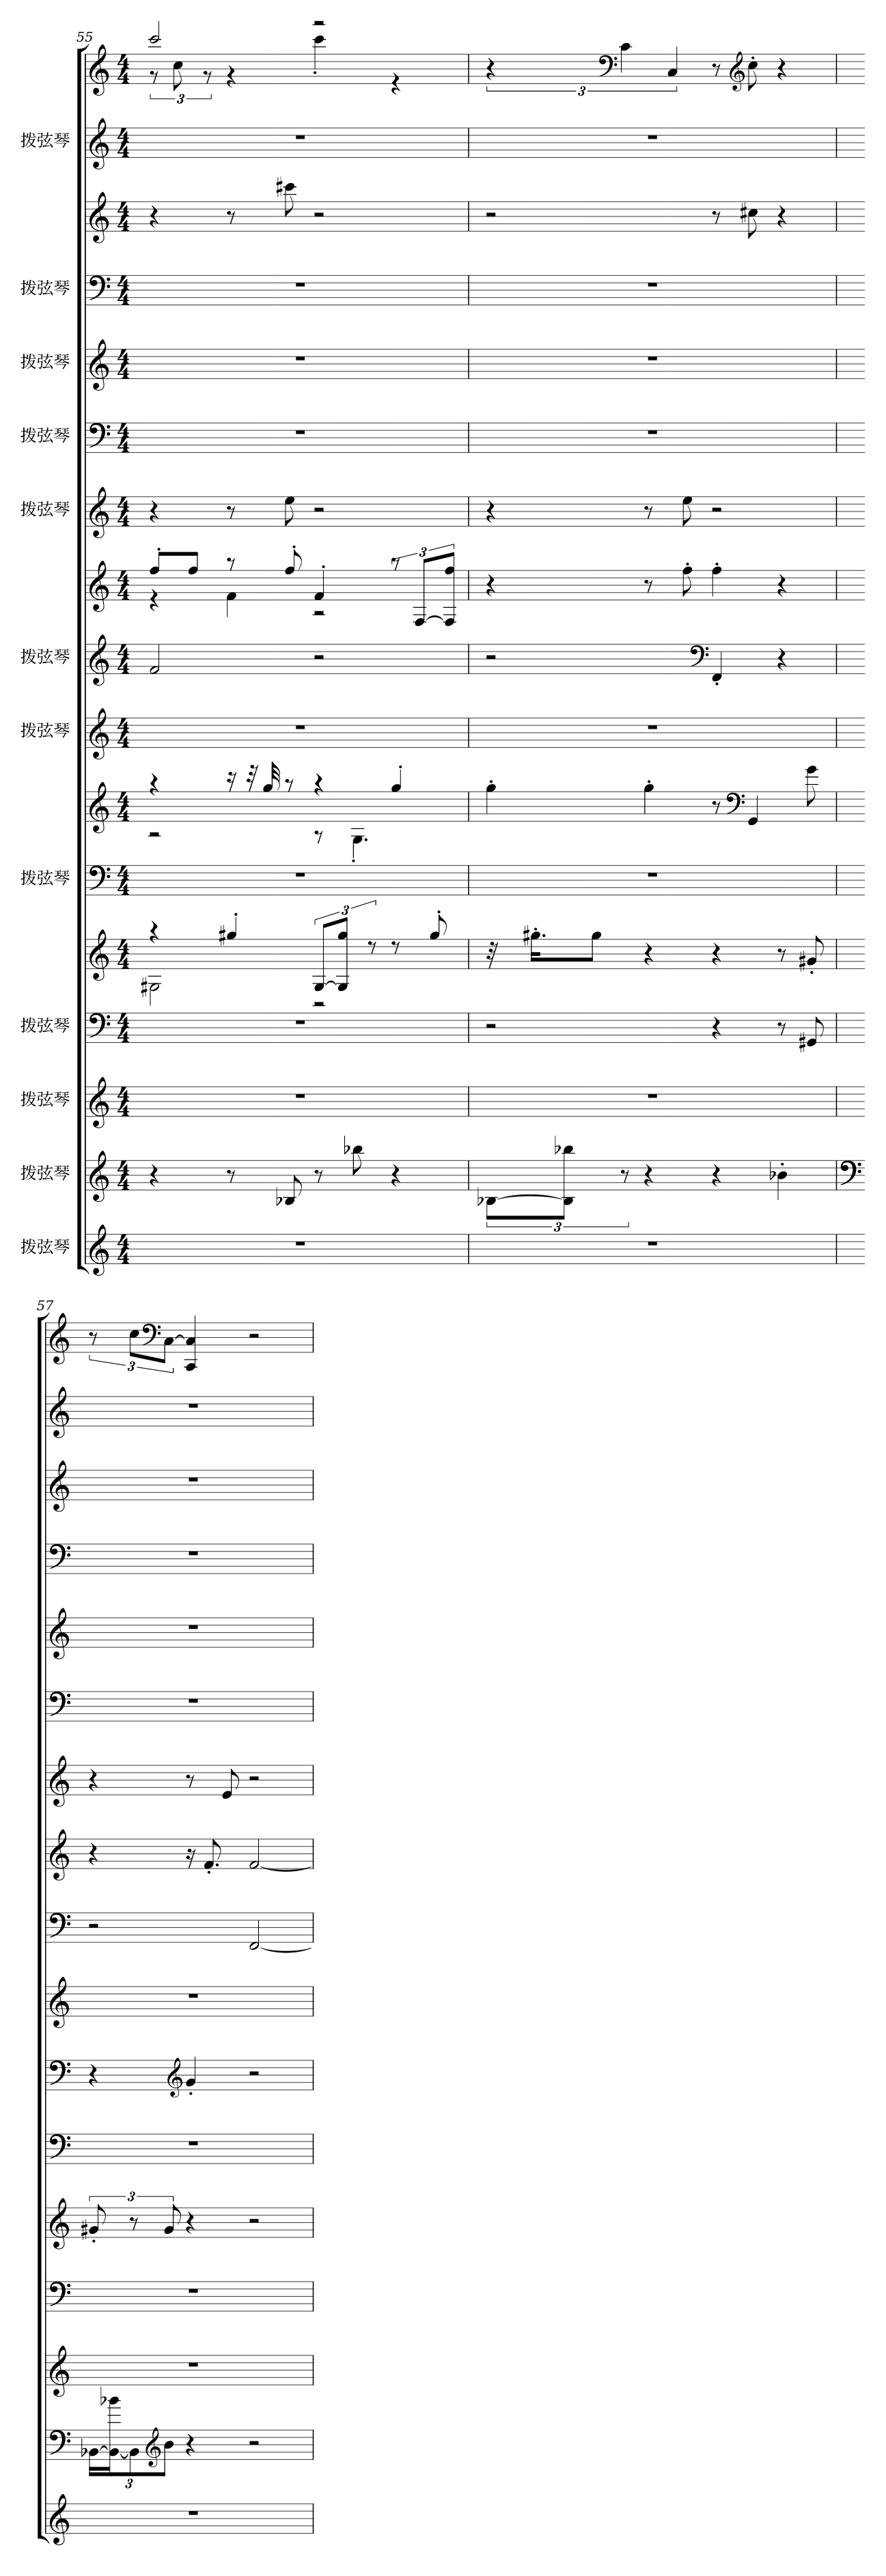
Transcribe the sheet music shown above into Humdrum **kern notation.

**kern	**kern	**kern	**kern	**kern	**kern	**kern	**kern	**kern	**kern	**kern	**kern	**kern	**kern	**kern	**kern	**kern
*part12	*part11	*part10	*part9	*part9	*part8	*part8	*part7	*part6	*part6	*part5	*part4	*part3	*part2	*part2	*part1	*part1
*staff17	*staff16	*staff15	*staff14	*staff13	*staff12	*staff11	*staff10	*staff9	*staff8	*staff7	*staff6	*staff5	*staff4	*staff3	*staff2	*staff1
*I"拨弦琴	*I"拨弦琴	*I"拨弦琴	*I"拨弦琴	*	*I"拨弦琴	*	*I"拨弦琴	*I"拨弦琴	*	*I"拨弦琴	*I"拨弦琴	*I"拨弦琴	*I"拨弦琴	*	*I"拨弦琴	*
*clefG2	*clefG2	*clefG2	*clefF4	*clefG2	*clefF4	*clefG2	*clefG2	*clefG2	*clefG2	*clefG2	*clefF4	*clefG2	*clefF4	*clefG2	*clefG2	*clefG2
*k[]	*k[]	*k[]	*k[]	*k[]	*k[]	*k[]	*k[]	*k[]	*k[]	*k[]	*k[]	*k[]	*k[]	*k[]	*k[]	*k[]
*M4/4	*M4/4	*M4/4	*M4/4	*M4/4	*M4/4	*M4/4	*M4/4	*M4/4	*M4/4	*M4/4	*M4/4	*M4/4	*M4/4	*M4/4	*M4/4	*M4/4
=55	=55	=55	=55	=55	=55	=55	=55	=55	=55	=55	=55	=55	=55	=55	=55	=55
*	*	*	*	*^	*	*^	*	*	*^	*	*	*	*	*	*	*^
1r	4r	1r	1r	4r	2G#X\	1r	4r	2r	1r	2f/	8ff'/L	4r	4r	1r	1r	1r	4r	1r	2ccc/	12r
.	.	.	.	.	.	.	.	.	.	.	.	.	.	.	.	.	.	.	.	12cc\
.	.	.	.	.	.	.	.	.	.	.	8ff/J	.	.	.	.	.	.	.	.	.
.	.	.	.	.	.	.	.	.	.	.	.	.	.	.	.	.	.	.	.	12r
.	8r	.	.	4gg#X'/	.	.	16r	.	.	.	8r	4f\	8r	.	.	.	8r	.	.	4r
.	.	.	.	.	.	.	32r	.	.	.	.	.	.	.	.	.	.	.	.	.
.	.	.	.	.	.	.	32gg/	.	.	.	.	.	.	.	.	.	.	.	.	.
.	8B-X/	.	.	.	.	.	8r	.	.	.	8ff'/	.	8ee\	.	.	.	8ccc#X\	.	.	.
.	8r	.	.	[12G#/L	2r	.	4r	8r	.	2r	4f'/	2r	2r	.	.	.	2r	.	2r	4ccc'\
.	.	.	.	12G#/] 12gg#/J	.	.	.	.	.	.	.	.	.	.	.	.	.	.	.	.
.	8bb-X\	.	.	.	.	.	.	4.G'\	.	.	.	.	.	.	.	.	.	.	.	.
.	.	.	.	12r	.	.	.	.	.	.	.	.	.	.	.	.	.	.	.	.
.	4r	.	.	8r	.	.	4gg'/	.	.	.	12r	.	.	.	.	.	.	.	.	4r
.	.	.	.	.	.	.	.	.	.	.	[12F/L	.	.	.	.	.	.	.	.	.
.	.	.	.	8gg#'/	.	.	.	.	.	.	.	.	.	.	.	.	.	.	.	.
.	.	.	.	.	.	.	.	.	.	.	12F/] 12ff/J	.	.	.	.	.	.	.	.	.
*	*	*	*	*v	*v	*	*v	*v	*	*	*v	*v	*	*	*	*	*	*	*v	*v
!!LO:PB:g=z
=56	=56	=56	=56	=56	=56	=56	=56	=56	=56	=56	=56	=56	=56	=56	=56	=56
1r	[12B-X\L	1r	2r	32r	1r	4gg'\	1r	2r	4r	4r	1r	1r	1r	2r	1r	6r
.	.	.	.	16.gg#X'\KL	.	.	.	.	.	.	.	.	.	.	.	.
.	12B-\] 12bb-X\J	.	.	.	.	.	.	.	.	.	.	.	.	.	.	.
.	.	.	.	8gg#\J	.	.	.	.	.	.	.	.	.	.	.	.
*	*	*	*	*	*	*	*	*	*	*	*	*	*	*	*	*clefF4
.	12r	.	.	.	.	.	.	.	.	.	.	.	.	.	.	6c\
.	4r	.	.	4r	.	4gg'\	.	.	8r	8r	.	.	.	.	.	.
.	.	.	.	.	.	.	.	.	.	.	.	.	.	.	.	6C/
.	.	.	.	.	.	.	.	.	8ff'\	8ee\	.	.	.	.	.	.
*	*	*	*	*	*	*	*	*clefF4	*	*	*	*	*	*	*	*
.	4r	.	4r	4r	.	8r	.	4FF'/	4ff'\	2r	.	.	.	8r	.	8r
*	*	*	*	*	*	*clefF4	*	*	*	*	*	*	*	*	*	*clefG2
.	.	.	.	.	.	4GG/	.	.	.	.	.	.	.	8cc#X\	.	8cc'\
.	4b-X'\	.	8r	8r	.	.	.	4r	4r	.	.	.	.	4r	.	4r
.	.	.	8GG#X/	8g#X'/	.	8g\	.	.	.	.	.	.	.	.	.	.
=57	=57	=57	=57	=57	=57	=57	=57	=57	=57	=57	=57	=57	=57	=57	=57	=57
*	*clefF4	*	*	*	*	*	*	*	*	*	*	*	*	*	*	*
*	*Xbrackettup	*	*	*	*	*	*	*	*	*	*	*	*	*	*	*
1r	[24BB-X\LL	1r	1r	12g#X'/	1r	4r	1r	2r	4r	4r	1r	1r	1r	1r	1r	12r
.	24BB-\_ 24b-X\J	.	.	.	.	.	.	.	.	.	.	.	.	.	.	.
.	12BB-\]	.	.	12r	.	.	.	.	.	.	.	.	.	.	.	12cc\L
*	*clefG2	*	*	*	*	*	*	*	*	*	*	*	*	*	*	*clefF4
.	12b-\J	.	.	12g#/	.	.	.	.	.	.	.	.	.	.	.	[12C\J
*	*	*	*	*	*	*clefG2	*	*	*	*	*	*	*	*	*	*
.	4r	.	.	4r	.	4g'/	.	.	16r	8r	.	.	.	.	.	4CC/ 4C/]
.	.	.	.	.	.	.	.	.	8.f'/	.	.	.	.	.	.	.
.	.	.	.	.	.	.	.	.	.	8e/	.	.	.	.	.	.
.	2r	.	.	2r	.	2r	.	[2FF/	[2f/	2r	.	.	.	.	.	2r
=	=	=	=	=	=	=	=	=	=	=	=	=	=	=	=	=
*-	*-	*-	*-	*-	*-	*-	*-	*-	*-	*-	*-	*-	*-	*-	*-	*-
